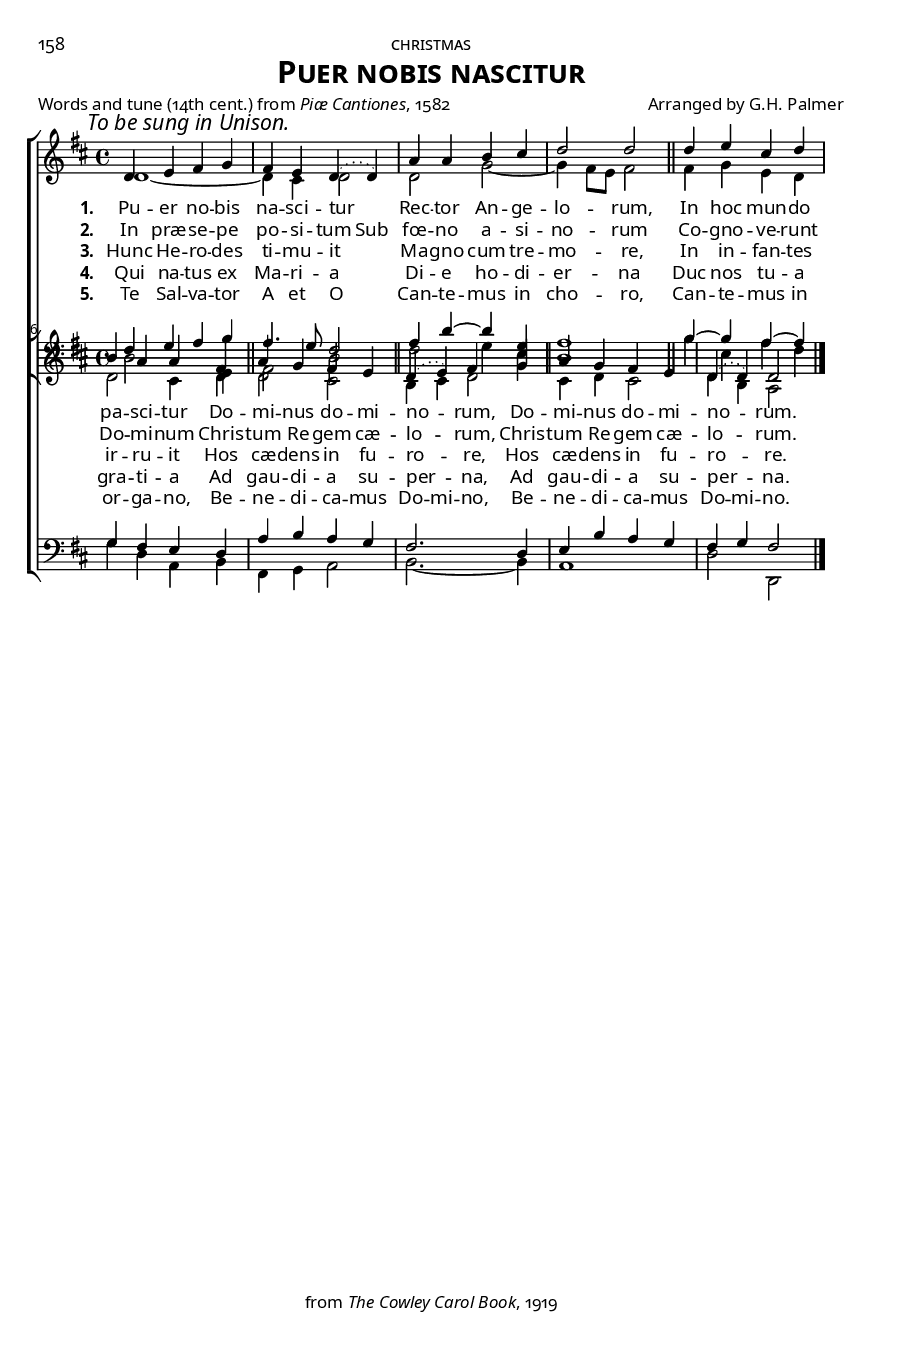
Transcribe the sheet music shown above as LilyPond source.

\version "2.14.2"
\include "util.ly"
\header {
    title = \markup{\override #'(font-name . "Garamond Premier Pro Semibold"){ \abs-fontsize #15 \smallCapsOldStyle"Puer nobis nascitur"}}
    poet = \markup\concat{\oldStyleNum"Words and tune (14th cent.) from " \italic"Piæ Cantiones" \oldStyleNum", 1582"}
    composer = \markup\oldStyleNum"Arranged by G.H. Palmer"
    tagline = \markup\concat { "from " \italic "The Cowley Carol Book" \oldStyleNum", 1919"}
  }\paper {
  print-all-headers = ##f
  paper-height = 9\in
  paper-width = 6\in
  indent = 0\in
  %system-system-spacing = #'((basic-distance . 10) (padding . 0))
  system-system-spacing =
    #'((basic-distance . 0)
       (minimum-distance . 0)
       (padding . -10)
       (stretchability . 100))
  score-markup-spacing =
    #'((basic-distance . 0)
       (minimum-distance . 0)
       (padding . 0)
       (stretchability . 75))
  markup-system-spacing = 
    #'((basic-distance . 0)
       (minimum-distance . 0)
       (padding . 0)
       (stretchability . 0))
  last-bottom-spacing = 
    #'((basic-distance . 0)
       (minimum-distance . 0)
       (padding . -0.5)
       (stretchability . 0))
  ragged-last-bottom = ##t
  ragged-bottom = ##f
  two-sided = ##t
  inner-margin = 0.5\in
  outer-margin = 0.25\in
  top-margin = 0.25\in
  bottom-margin = 0.25\in
  first-page-number = #158
  print-first-page-number = ##t
  headerLine = \markup{\override #'(font-name . "Garamond Premier Pro") \smallCapsOldStyle"christmas"}
  oddHeaderMarkup = \markup\fill-line{
     \override #'(font-name . "Garamond Premier Pro")\abs-fontsize #8.5
     \combine 
        \fill-line{"" \on-the-fly #print-page-number-check-first
        \oldStylePageNum""
        }
        \fill-line{\headerLine}
  }
  evenHeaderMarkup = \markup {
     \override #'(font-name . "Garamond Premier Pro")\abs-fontsize #8.5
     \combine
        \on-the-fly #print-page-number-check-first
        \oldStylePageNum""
        \fill-line{\headerLine}
  }
}
#(set-global-staff-size 14.8) \paper{ #(define fonts (make-pango-font-tree "GoudyOlSt BT" "Garamond Premier Pro" "Garamond Premier Pro" (/ 14.8 20))) }
global = {
  \key d \major
  \time 4/4
  \autoBeamOff
  \override DynamicLineSpanner #'staff-padding = #0.0
  \override DynamicLineSpanner #'Y-extent = #'(-1 . 1)
}

sopMusic = \relative c' {
  \once \override Score.RehearsalMark #'self-alignment-X = #LEFT
  \mark \markup\italic"To be sung in Unison."
  d4 e fis g |
  fis e \slurDotted d4( d) |
  a'4 a b cis |
  d2 d2 \bar "||"
  d4 e cis d |
  
  b a a fis |
  a g fis e |
  d( e) fis g |
  a g fis e |
  d4( d) d2 \bar "|."
}
sopWords = \lyricmode {
  
}

altoMusic = \relative c' {
  d1~|
  d4 cis d2 |
  d g~ |
  g4 fis8[ e] fis2 \bar "||"
  fis4 g e d |
  
  d2 cis4 d |
  d2 cis |
  b4 cis d2 |
  cis4 d cis2 |
  d4 b a2 \bar "|."
}
altoWords = \lyricmode {
  \set stanza = #"1. "
  Pu -- er no -- bis na -- sci -- tur
  Rec -- tor An -- ge -- lo -- rum,
  In hoc mun -- do pa -- sci -- tur
  Do -- mi -- nus do -- mi -- no -- rum,
  Do -- mi -- nus do -- mi -- no -- rum.
}
altoWordsII = \lyricmode {
  \set stanza = #"2. "
  \set ignoreMelismata = ##t
  In præ -- se -- pe po -- si -- tum
  Sub fœ -- no
  \unset ignoreMelismata
  a -- si -- no -- rum
  Co -- gno -- ve -- runt Do -- mi -- num
  Chris -- tum Re -- gem cæ -- lo -- rum,
  Chris -- tum Re -- gem cæ -- lo -- rum.
}
altoWordsIII = \lyricmode {
  \set stanza = #"3. "
  Hunc He -- ro -- des ti -- mu -- it
  Ma -- gno cum tre -- mo -- re,
  In in -- fan -- tes ir -- ru -- it
  Hos cæ -- dens in fu -- ro -- re,
  Hos cæ -- dens in fu -- ro -- re.
}
altoWordsIV = \lyricmode {
  \set stanza = #"4. "
  Qui na -- tus ex Ma -- ri -- a
  Di -- e ho -- di -- er -- na
  Duc nos tu -- a gra -- ti -- a
  Ad gau -- di -- a su -- per -- na,
  Ad gau -- di -- a su -- per -- na.
}
altoWordsV = \lyricmode {
  \set stanza = #"5. "
  Te Sal -- va -- tor A et O
  Can -- te -- mus in cho -- ro,
  Can -- te -- mus in or -- ga -- no,
  \set ignoreMelismata = ##t
  Be -- ne -- di -- ca -- mus Do -- mi -- no,
  Be -- ne -- di -- ca -- mus Do -- mi -- no.
}
altoWordsVI = \lyricmode {
  \set stanza = #"6. "
  \set ignoreMelismata = ##t
}
tenorMusic = \relative c' {
  fis,4 g a b |
  a4. g8 fis2 |
  a4 d~ d g, |
  a1 \bar "||"
  b4~b a~ a |
  
  g fis e d |
  a' b a g |
  fis2. d4 |
  e b' a g |
  fis g fis2 \bar "|."
}
tenorWords = \lyricmode {

}

bassMusic = \relative c {
  d2. g,4 |
  a2 d |
  fis g4 e |
  d1 \bar "||"
  b'4 e, a fis |
  
  g d a b |
  fis g a2 |
  b2.~ b4 |
  a1 |
  d2 d, \bar "|."
}
bassWords = \lyricmode {

}

pianoRH = \relative c' {
  
}
pianoLH = \relative c' {
  
}

\score {
  <<
   \new ChoirStaff <<
    \new Staff = women <<
      \new Voice = "sopranos" { \voiceOne << \global \sopMusic >> }
      \new Voice = "altos" { \voiceTwo << \global \altoMusic >> }
    >>
    \new Lyrics \with { alignAboveContext = #"women" \override VerticalAxisGroup #'nonstaff-relatedstaff-spacing = #'((basic-distance . 1))} \lyricsto "sopranos" \sopWords
    \new Lyrics = "altosVI"  \with { alignBelowContext = #"women" } \lyricsto "sopranos" \altoWordsVI
    \new Lyrics = "altosV"  \with { alignBelowContext = #"women" } \lyricsto "sopranos" \altoWordsV
    \new Lyrics = "altosIV"  \with { alignBelowContext = #"women" } \lyricsto "sopranos" \altoWordsIV
    \new Lyrics = "altosIII"  \with { alignBelowContext = #"women" } \lyricsto "sopranos" \altoWordsIII
    \new Lyrics = "altosII"  \with { alignBelowContext = #"women" } \lyricsto "sopranos" \altoWordsII
    \new Lyrics = "altos"  \with { alignBelowContext = #"women" } \lyricsto "sopranos" \altoWords
   \new Staff = men <<
      \clef bass
      \new Voice = "tenors" { \voiceOne << \global \tenorMusic >> }
      \new Voice = "basses" { \voiceTwo << \global \bassMusic >> }
    >>
    \new Lyrics \with { alignAboveContext = #"men" \override VerticalAxisGroup #'nonstaff-relatedstaff-spacing = #'((basic-distance . 1)) } \lyricsto "tenors" \tenorWords
    \new Lyrics \with { alignBelowContext = #"men" \override VerticalAxisGroup #'nonstaff-relatedstaff-spacing = #'((basic-distance . 1)) } \lyricsto "basses" \bassWords
  >>
%    \new PianoStaff << \new Staff { \new Voice { \pianoRH } } \new Staff { \clef "bass" \pianoLH } >>
  >>
  \layout {
%6.14 \context {\Lyrics\override LyricText #'font-size = #0.9 }
    \context {
      \Score
      %\override SpacingSpanner #'base-shortest-duration = #(ly:make-moment 1 8)
      %\override SpacingSpanner #'common-shortest-duration = #(ly:make-moment 1 4)
    }
    \context {
      % Remove all empty staves
      % \Staff \RemoveEmptyStaves \override VerticalAxisGroup #'remove-first = ##t
    }
    \context {
      \Lyrics
      \override LyricText #'X-offset = #center-on-word
    }
  }
  
  \midi {
    \tempo 4 = 90
    \set Staff.midiInstrument = "flute"
  
    \context {
      \Voice
      \remove "Dynamic_performer"
    }
  }
}
